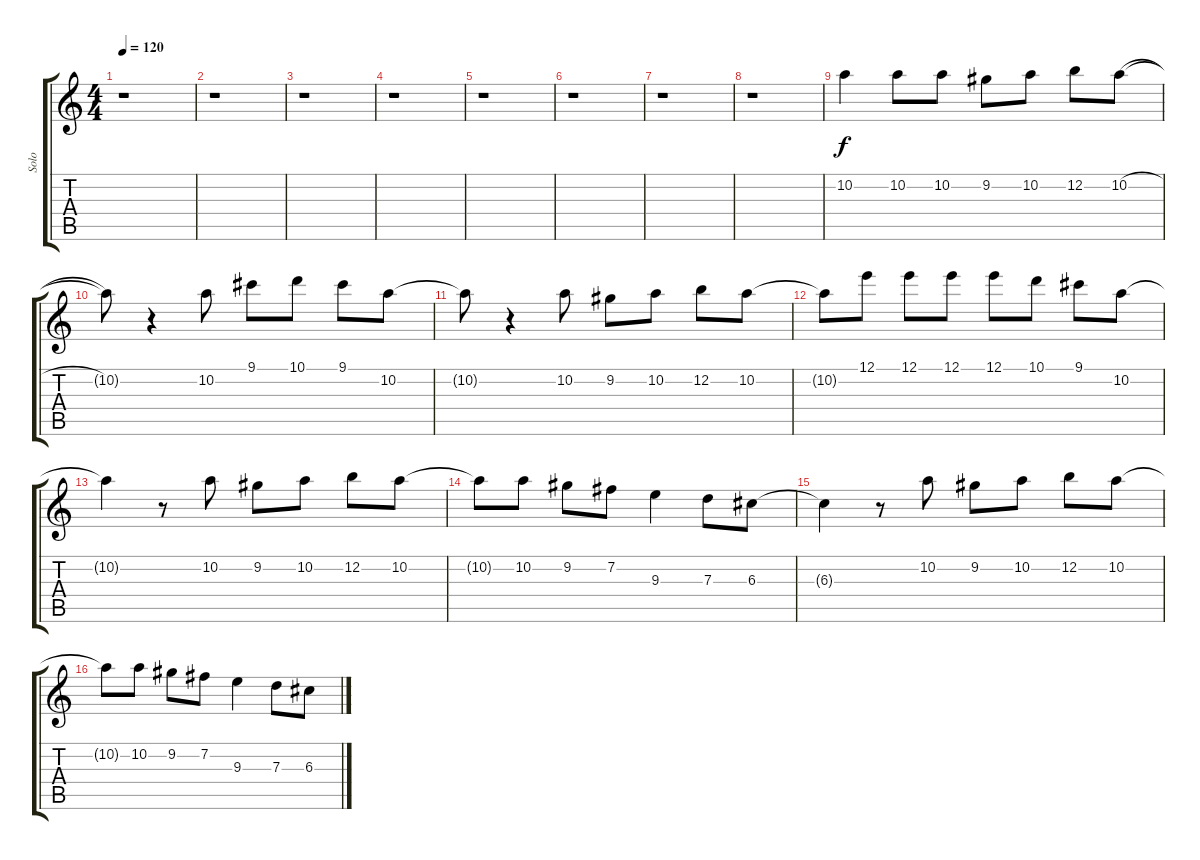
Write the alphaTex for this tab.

\track ("Solo" "Solo") {instrument distortionguitar}
\staff {score tabs}
\tuning (E4 B3 G3 D3 A2 E2) {hide}
\ts (4 4)
\tempo 120
\clef g2
\ks c
r.1{dy f} |
r.1 |
r.1 |
r.1 |
r.1 |
r.1 |
r.1 |
r.1 |
10.2.4 10.2.8 10.2.8 9.2.8 10.2.8 12.2.8 10.2{h}.8 |
10.2{t}.8 r.4 10.2.8 9.1.8 10.1.8 9.1.8 10.2.8 |
10.2{t}.8 r.4 10.2.8 9.2.8 10.2.8 12.2.8 10.2.8 |
10.2{t}.8 12.1.8 12.1.8 12.1.8 12.1.8 10.1.8 9.1.8 10.2.8 |
10.2{t}.4 r.8 10.2.8 9.2.8 10.2.8 12.2.8 10.2.8 |
10.2{t}.8 10.2.8 9.2.8 7.2.8 9.3.4 7.3.8 6.3.8 |
6.3{t}.4 r.8 10.2.8 9.2.8 10.2.8 12.2.8 10.2.8 |
10.2{t}.8 10.2.8 9.2.8 7.2.8 9.3.4 7.3.8 6.3.8
